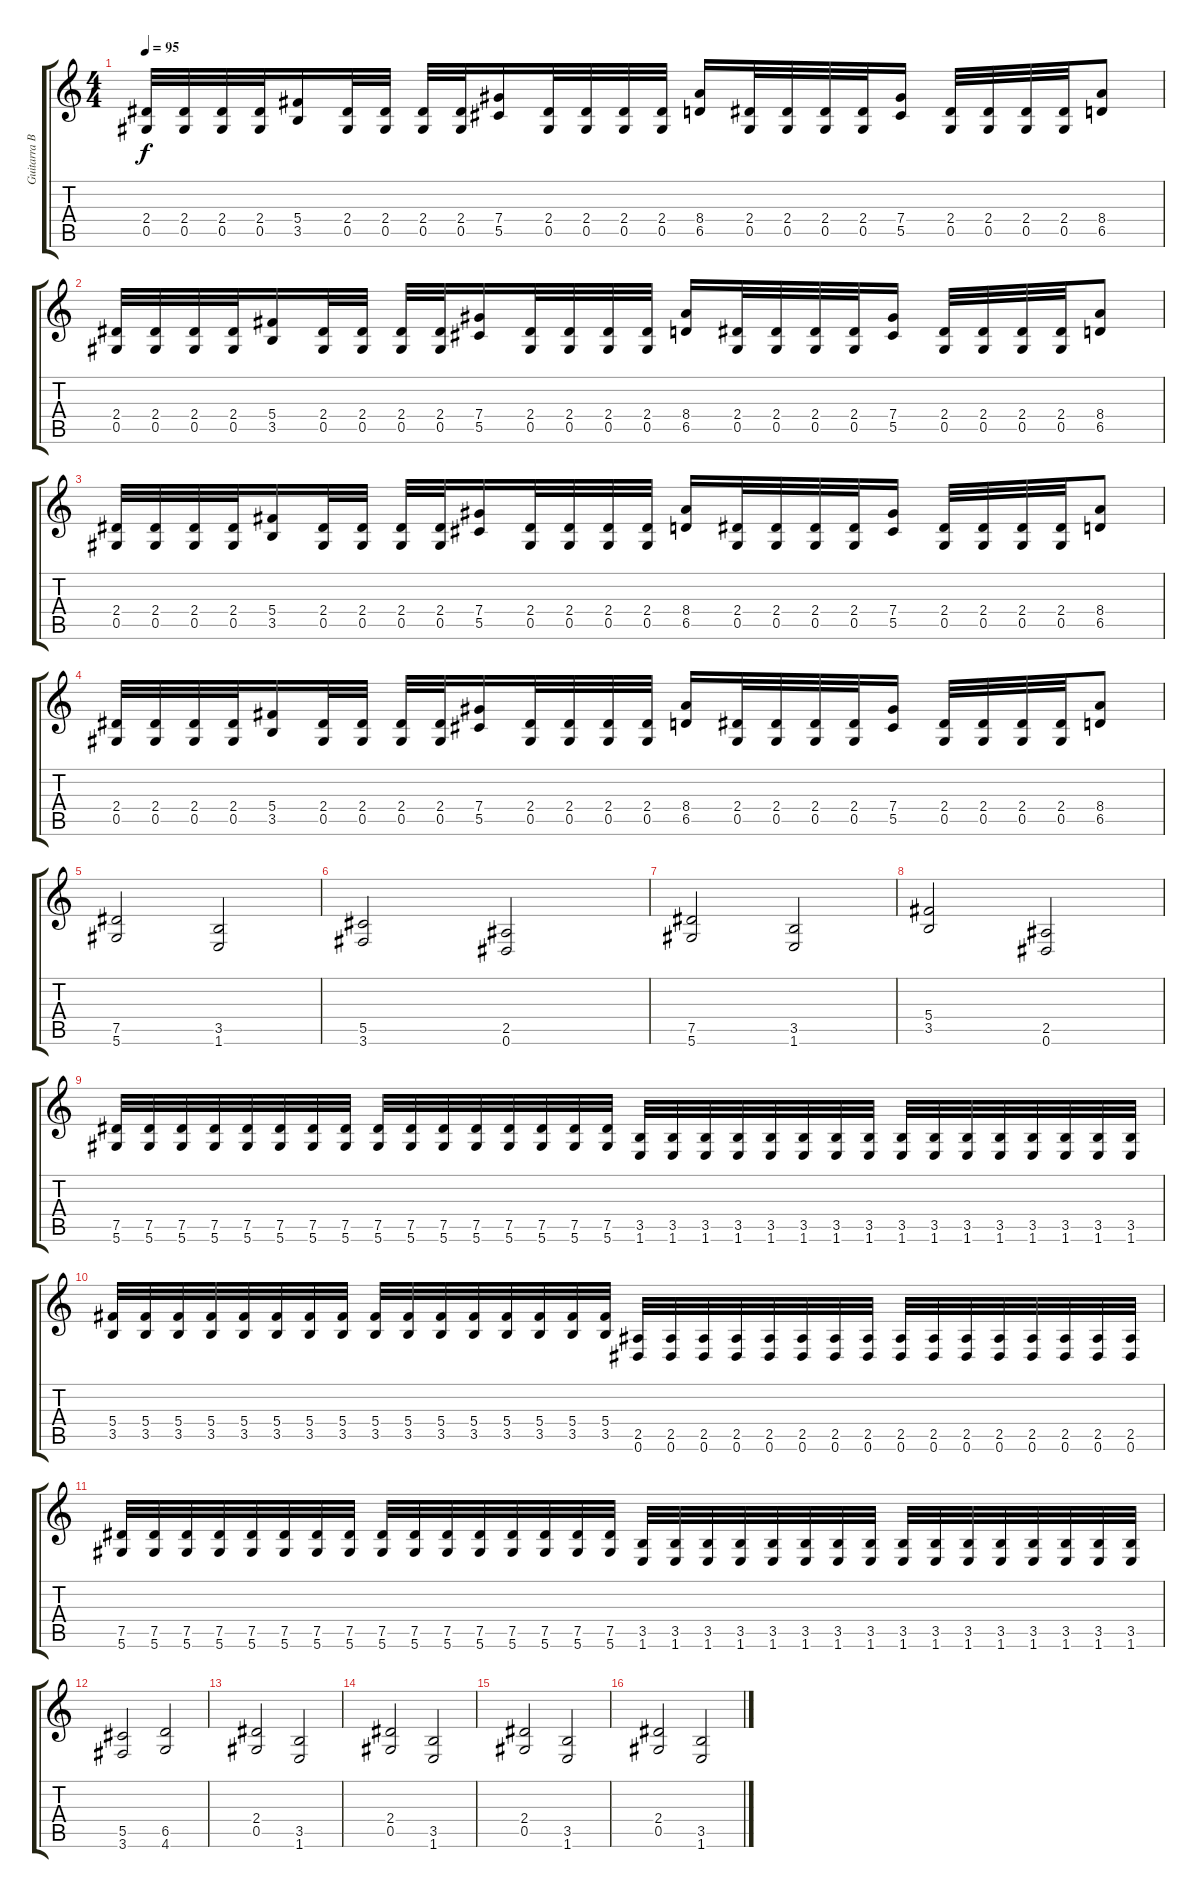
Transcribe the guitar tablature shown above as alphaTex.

\track ("Guitarra Base" "Guitarra B") {instrument overdrivenguitar}
\staff {score tabs}
\tuning (Eb4 Bb3 Gb3 Db3 Ab2 Eb2) {hide}
\ts (4 4)
\tempo 95
\clef g2
\ks c
(2.4 0.5).32{dy f} (2.4 0.5).32 (2.4 0.5).32 (2.4 0.5).32 (5.4 3.5).16 (2.4 0.5).32 (2.4 0.5).32 (2.4 0.5).32 (2.4 0.5).32 (7.4 5.5).16 (2.4 0.5).32 (2.4 0.5).32 (2.4 0.5).32 (2.4 0.5).32 (8.4 6.5).16 (2.4 0.5).32 (2.4 0.5).32 (2.4 0.5).32 (2.4 0.5).32 (7.4 5.5).16 (2.4 0.5).32 (2.4 0.5).32 (2.4 0.5).32 (2.4 0.5).32 (8.4 6.5).8 |
(2.4 0.5).32 (2.4 0.5).32 (2.4 0.5).32 (2.4 0.5).32 (5.4 3.5).16 (2.4 0.5).32 (2.4 0.5).32 (2.4 0.5).32 (2.4 0.5).32 (7.4 5.5).16 (2.4 0.5).32 (2.4 0.5).32 (2.4 0.5).32 (2.4 0.5).32 (8.4 6.5).16 (2.4 0.5).32 (2.4 0.5).32 (2.4 0.5).32 (2.4 0.5).32 (7.4 5.5).16 (2.4 0.5).32 (2.4 0.5).32 (2.4 0.5).32 (2.4 0.5).32 (8.4 6.5).8 |
(2.4 0.5).32 (2.4 0.5).32 (2.4 0.5).32 (2.4 0.5).32 (5.4 3.5).16 (2.4 0.5).32 (2.4 0.5).32 (2.4 0.5).32 (2.4 0.5).32 (7.4 5.5).16 (2.4 0.5).32 (2.4 0.5).32 (2.4 0.5).32 (2.4 0.5).32 (8.4 6.5).16 (2.4 0.5).32 (2.4 0.5).32 (2.4 0.5).32 (2.4 0.5).32 (7.4 5.5).16 (2.4 0.5).32 (2.4 0.5).32 (2.4 0.5).32 (2.4 0.5).32 (8.4 6.5).8 |
(2.4 0.5).32 (2.4 0.5).32 (2.4 0.5).32 (2.4 0.5).32 (5.4 3.5).16 (2.4 0.5).32 (2.4 0.5).32 (2.4 0.5).32 (2.4 0.5).32 (7.4 5.5).16 (2.4 0.5).32 (2.4 0.5).32 (2.4 0.5).32 (2.4 0.5).32 (8.4 6.5).16 (2.4 0.5).32 (2.4 0.5).32 (2.4 0.5).32 (2.4 0.5).32 (7.4 5.5).16 (2.4 0.5).32 (2.4 0.5).32 (2.4 0.5).32 (2.4 0.5).32 (8.4 6.5).8 |
(7.5 5.6).2 (3.5 1.6).2 |
(5.5 3.6).2 (2.5 0.6).2 |
(7.5 5.6).2 (3.5 1.6).2 |
(5.4 3.5).2 (2.5 0.6).2 |
(7.5 5.6).32 (7.5 5.6).32 (7.5 5.6).32 (7.5 5.6).32 (7.5 5.6).32 (7.5 5.6).32 (7.5 5.6).32 (7.5 5.6).32 (7.5 5.6).32 (7.5 5.6).32 (7.5 5.6).32 (7.5 5.6).32 (7.5 5.6).32 (7.5 5.6).32 (7.5 5.6).32 (7.5 5.6).32 (3.5 1.6).32 (3.5 1.6).32 (3.5 1.6).32 (3.5 1.6).32 (3.5 1.6).32 (3.5 1.6).32 (3.5 1.6).32 (3.5 1.6).32 (3.5 1.6).32 (3.5 1.6).32 (3.5 1.6).32 (3.5 1.6).32 (3.5 1.6).32 (3.5 1.6).32 (3.5 1.6).32 (3.5 1.6).32 |
(5.4 3.5).32 (5.4 3.5).32 (5.4 3.5).32 (5.4 3.5).32 (5.4 3.5).32 (5.4 3.5).32 (5.4 3.5).32 (5.4 3.5).32 (5.4 3.5).32 (5.4 3.5).32 (5.4 3.5).32 (5.4 3.5).32 (5.4 3.5).32 (5.4 3.5).32 (5.4 3.5).32 (5.4 3.5).32 (2.5 0.6).32 (2.5 0.6).32 (2.5 0.6).32 (2.5 0.6).32 (2.5 0.6).32 (2.5 0.6).32 (2.5 0.6).32 (2.5 0.6).32 (2.5 0.6).32 (2.5 0.6).32 (2.5 0.6).32 (2.5 0.6).32 (2.5 0.6).32 (2.5 0.6).32 (2.5 0.6).32 (2.5 0.6).32 |
(7.5 5.6).32 (7.5 5.6).32 (7.5 5.6).32 (7.5 5.6).32 (7.5 5.6).32 (7.5 5.6).32 (7.5 5.6).32 (7.5 5.6).32 (7.5 5.6).32 (7.5 5.6).32 (7.5 5.6).32 (7.5 5.6).32 (7.5 5.6).32 (7.5 5.6).32 (7.5 5.6).32 (7.5 5.6).32 (3.5 1.6).32 (3.5 1.6).32 (3.5 1.6).32 (3.5 1.6).32 (3.5 1.6).32 (3.5 1.6).32 (3.5 1.6).32 (3.5 1.6).32 (3.5 1.6).32 (3.5 1.6).32 (3.5 1.6).32 (3.5 1.6).32 (3.5 1.6).32 (3.5 1.6).32 (3.5 1.6).32 (3.5 1.6).32 |
(5.5 3.6).2 (6.5 4.6).2 |
(2.4 0.5).2 (3.5 1.6).2 |
(2.4 0.5).2 (3.5 1.6).2 |
(2.4 0.5).2 (3.5 1.6).2 |
(2.4 0.5).2 (3.5 1.6).2
